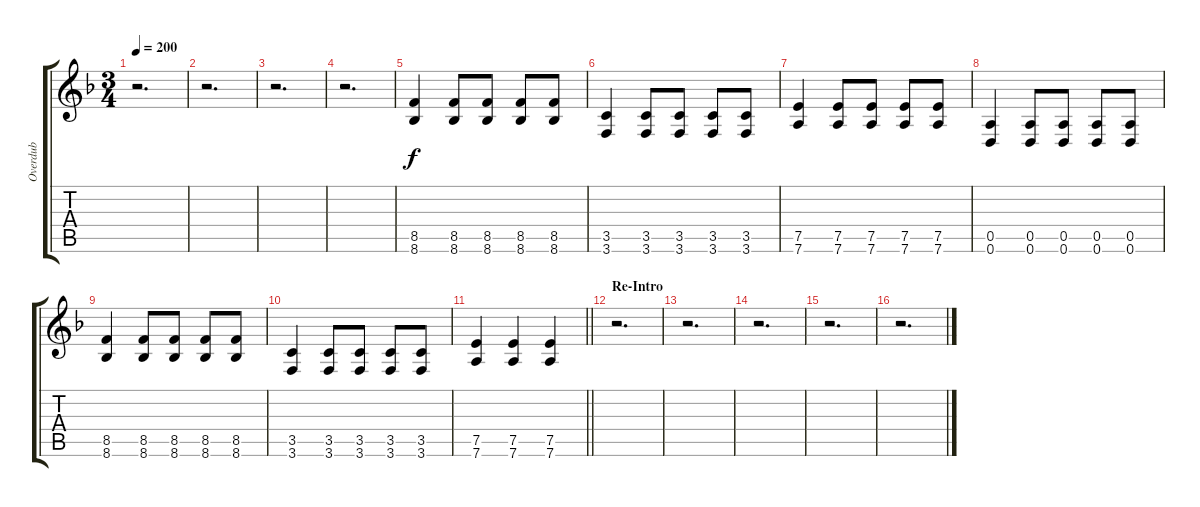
\track ("Overdub" "Overdub") {instrument electricguitarjazz}
\staff {score tabs}
\tuning (E4 B3 G3 D3 A2 D2) {hide}
\ts (3 4)
\tempo 200
\clef g2
\ks dminor
r.2{d dy mf} |
r.2{d} |
r.2{d} |
r.2{d} |
(8.5 8.6).4{dy f volume 16 balance 12 instrument distortionguitar} (8.5 8.6).8 (8.5 8.6).8 (8.5 8.6).8 (8.5 8.6).8 |
(3.5 3.6).4 (3.5 3.6).8 (3.5 3.6).8 (3.5 3.6).8 (3.5 3.6).8 |
(7.5 7.6).4 (7.5 7.6).8 (7.5 7.6).8 (7.5 7.6).8 (7.5 7.6).8 |
(0.5 0.6).4 (0.5 0.6).8 (0.5 0.6).8 (0.5 0.6).8 (0.5 0.6).8 |
(8.5 8.6).4 (8.5 8.6).8 (8.5 8.6).8 (8.5 8.6).8 (8.5 8.6).8 |
(3.5 3.6).4 (3.5 3.6).8 (3.5 3.6).8 (3.5 3.6).8 (3.5 3.6).8 |
\barLineRight lightlight
(7.5 7.6).4 (7.5 7.6).4 (7.5 7.6).4 |
\section ("" "Re-Intro")
r.2{d} |
r.2{d} |
r.2{d} |
r.2{d} |
r.2{d}
